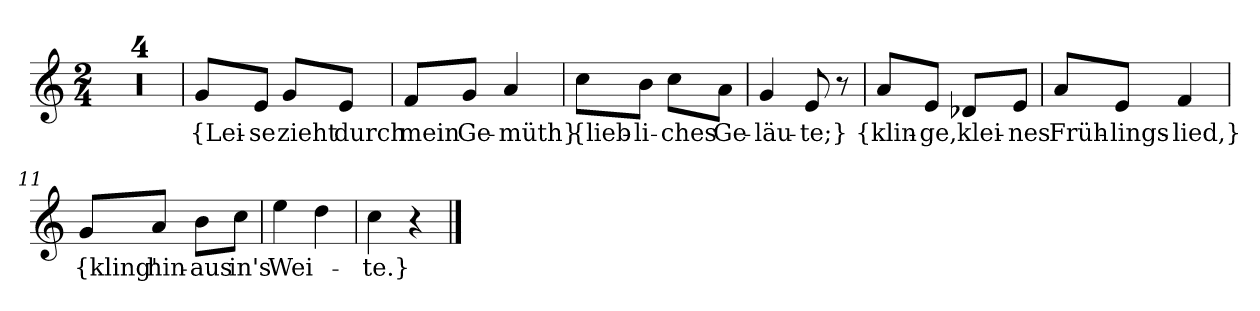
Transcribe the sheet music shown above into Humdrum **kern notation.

**kern	**text
*part1	*part1
*staff1	*staff1
*clefG2	*
*k[]	*
*M2/4	*
=1	=1
2r	.
=2	=2
2r	.
=3	=3
2r	.
=4	=4
2r	.
=5	=5
8g/L	{Lei-
8e/J	-se
8g/L	zieht
8e/J	durch
=6	=6
8f/L	mein
8g/J	Ge-
4a	-müth}
=7	=7
8cc\L	{lieb-
8b\J	-li-
8cc\L	-ches
8a\J	Ge-
=8	=8
4g	-läu-
8e	-te;}
8r	.
=9	=9
8a/L	{klin-
8e/J	-ge,
8d-X/L	klei-
8e/J	-nes
=10	=10
8a/L	Früh-
8e/J	-lings-
4f	-lied,}
=11	=11
8g/L	{kling'
8a/J	hin-
8b\L	-aus
8cc\J	in's
=12	=12
4ee	Wei-
4dd	.
=13	=13
4cc	-te.}
4r	.
==	==
*-	*-
